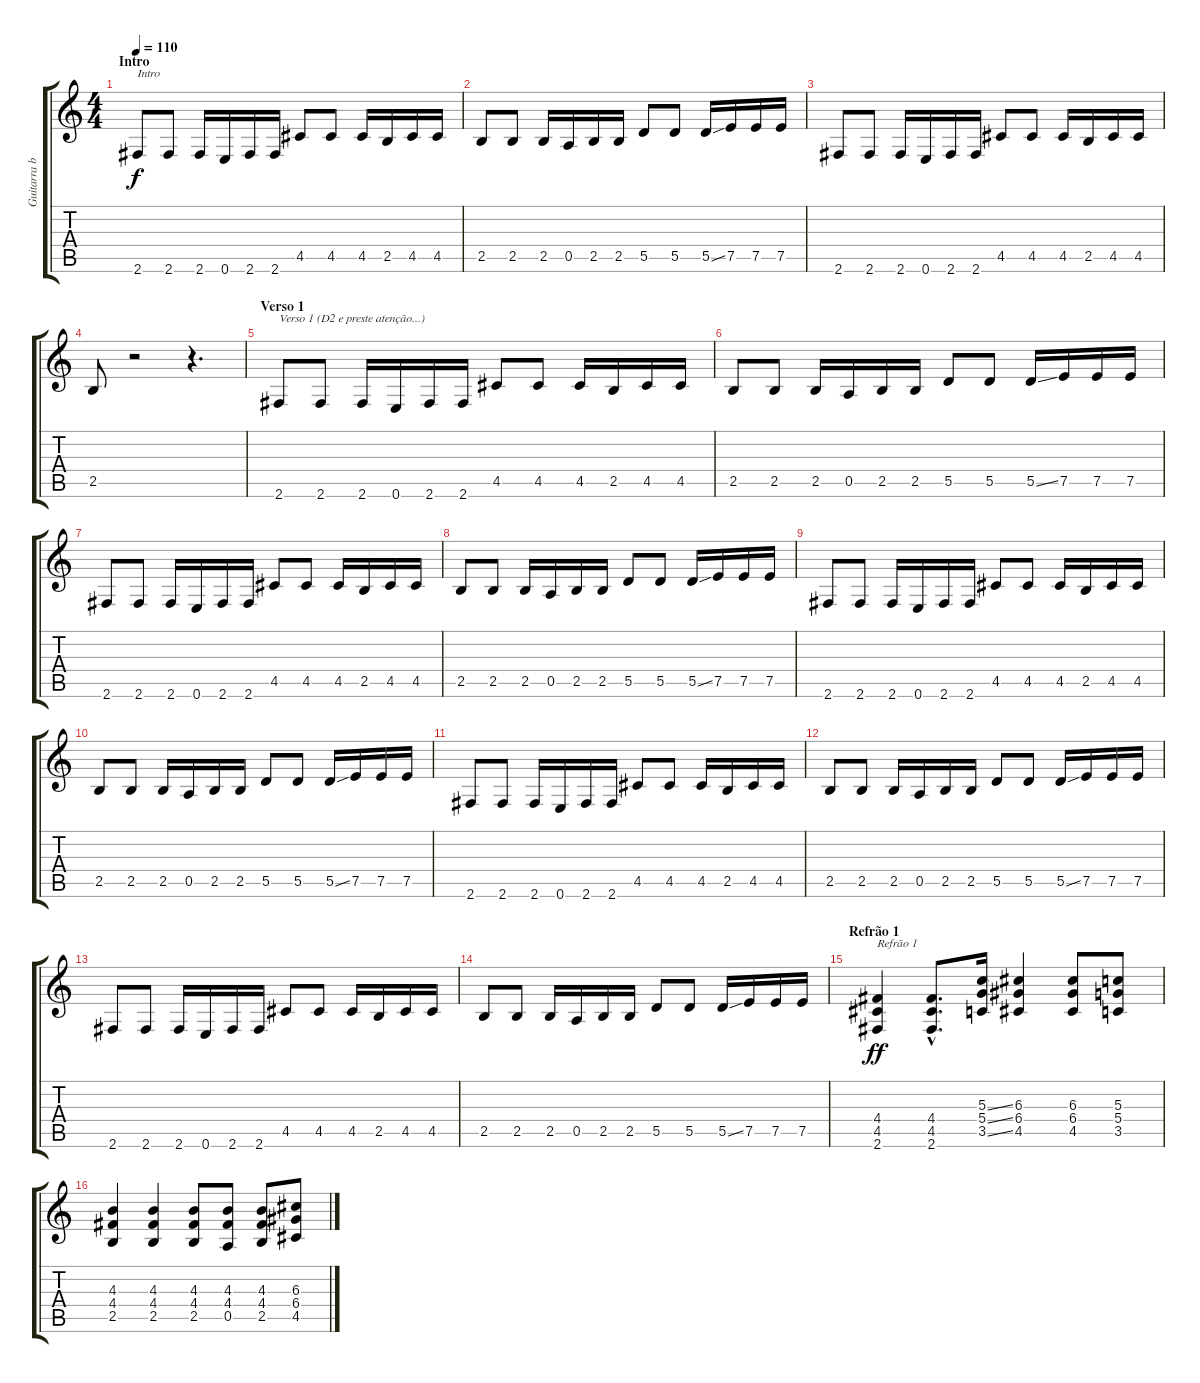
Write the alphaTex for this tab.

\track ("Guitarra base" "Guitarra b") {instrument distortionguitar}
\staff {score tabs}
\tuning (E4 B3 G3 D3 A2 E2) {hide}
\ts (4 4)
\section ("" "Intro")
\tempo 110
\clef g2
\ks c
2.6.8{txt "Intro" dy f instrument distortionguitar} 2.6.8 2.6.16 0.6.16 2.6.16 2.6.16 4.5.8 4.5.8 4.5.16 2.5.16 4.5.16 4.5.16 |
2.5.8 2.5.8 2.5.16 0.5.16 2.5.16 2.5.16 5.5.8 5.5.8 5.5{ss}.16 7.5.16 7.5.16 7.5.16 |
2.6.8 2.6.8 2.6.16 0.6.16 2.6.16 2.6.16 4.5.8 4.5.8 4.5.16 2.5.16 4.5.16 4.5.16 |
2.5.8 r.2 r.4{d} |
\section ("" "Verso 1")
2.6.8{txt "Verso 1 (D2 e preste atenção...)"} 2.6.8 2.6.16 0.6.16 2.6.16 2.6.16 4.5.8 4.5.8 4.5.16 2.5.16 4.5.16 4.5.16 |
2.5.8 2.5.8 2.5.16 0.5.16 2.5.16 2.5.16 5.5.8 5.5.8 5.5{ss}.16 7.5.16 7.5.16 7.5.16 |
2.6.8 2.6.8 2.6.16 0.6.16 2.6.16 2.6.16 4.5.8 4.5.8 4.5.16 2.5.16 4.5.16 4.5.16 |
2.5.8 2.5.8 2.5.16 0.5.16 2.5.16 2.5.16 5.5.8 5.5.8 5.5{ss}.16 7.5.16 7.5.16 7.5.16 |
2.6.8 2.6.8 2.6.16 0.6.16 2.6.16 2.6.16 4.5.8 4.5.8 4.5.16 2.5.16 4.5.16 4.5.16 |
2.5.8 2.5.8 2.5.16 0.5.16 2.5.16 2.5.16 5.5.8 5.5.8 5.5{ss}.16 7.5.16 7.5.16 7.5.16 |
2.6.8 2.6.8 2.6.16 0.6.16 2.6.16 2.6.16 4.5.8 4.5.8 4.5.16 2.5.16 4.5.16 4.5.16 |
2.5.8 2.5.8 2.5.16 0.5.16 2.5.16 2.5.16 5.5.8 5.5.8 5.5{ss}.16 7.5.16 7.5.16 7.5.16 |
2.6.8 2.6.8 2.6.16 0.6.16 2.6.16 2.6.16 4.5.8 4.5.8 4.5.16 2.5.16 4.5.16 4.5.16 |
2.5.8 2.5.8 2.5.16 0.5.16 2.5.16 2.5.16 5.5.8 5.5.8 5.5{ss}.16 7.5.16 7.5.16 7.5.16 |
\section ("" "Refrão 1")
(4.4 4.5 2.6).4{txt "Refrão 1" dy ff} (4.4{hac} 4.5{hac} 2.6{hac}).8{d} (5.3{ss} 5.4{ss} 3.5{ss}).16 (6.3 6.4 4.5).4 (6.3 6.4 4.5).8 (5.3 5.4 3.5).8 |
(4.3 4.4 2.5).4 (4.3 4.4 2.5).4 (4.3 4.4 2.5).8 (4.3 4.4 0.5).8 (4.3 4.4 2.5).8 (6.3 6.4 4.5).8
